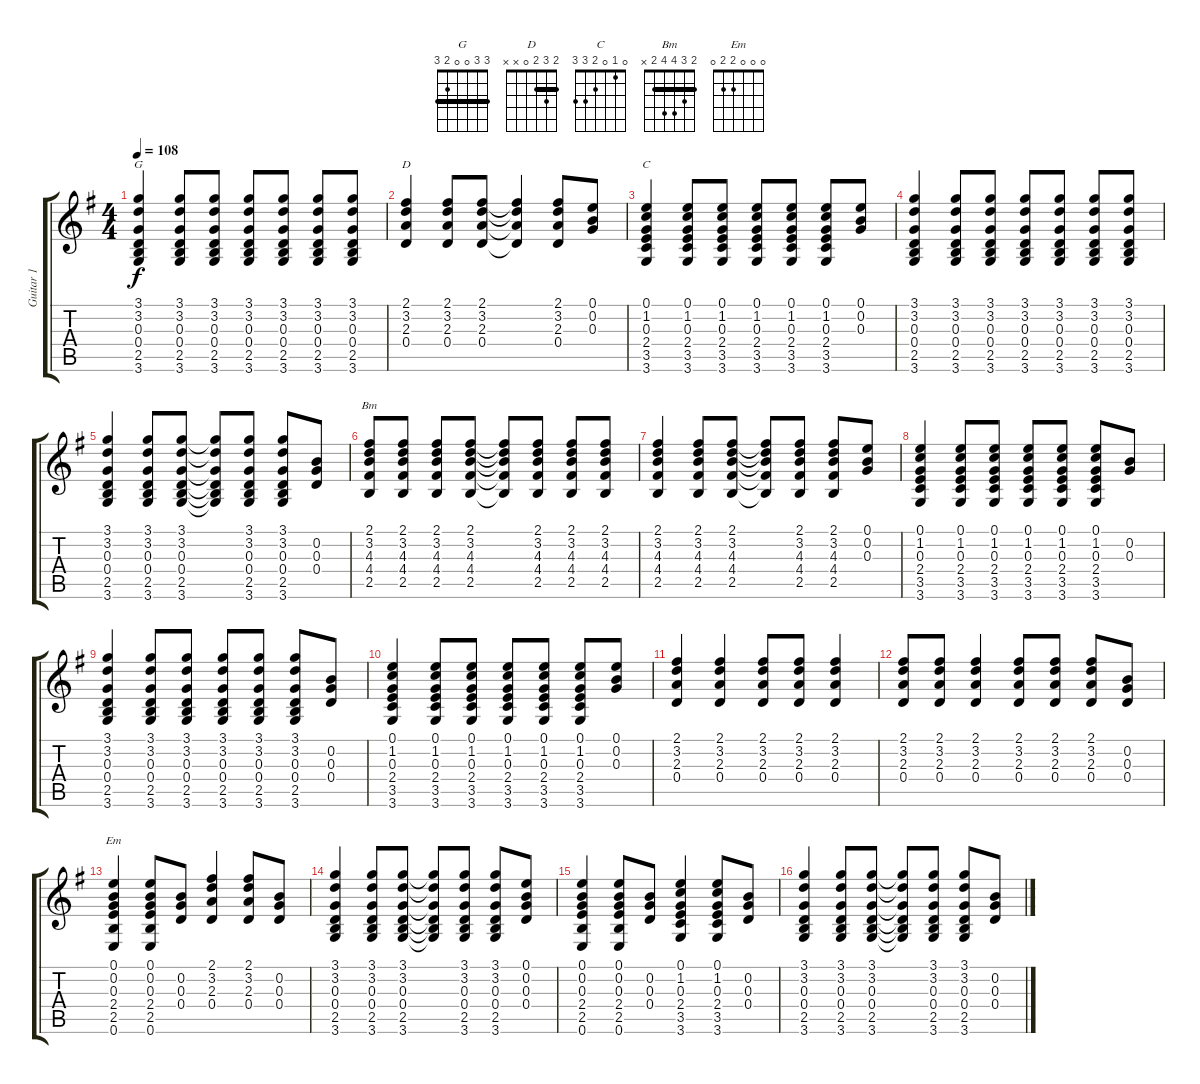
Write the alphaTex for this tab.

\track ("Guitar 1" "Guitar 1") {instrument acousticguitarsteel}
\staff {score tabs}
\tuning (E4 B3 G3 D3 A2 E2) {hide}
\chord ("G" 3 3 0 0 2 3) {barre 3}
\chord ("D" 2 3 2 0 x x) {barre 2}
\chord ("C" 0 1 0 2 3 3)
\chord ("Bm" 2 3 4 4 2 x) {barre 2}
\chord ("Em" 0 0 0 2 2 0)
\ts (4 4)
\tempo 108
\clef g2
\ks g
(3.1 3.2 0.3 0.4 2.5 3.6).4{ch "G" dy f} (3.1 3.2 0.3 0.4 2.5 3.6).8 (3.1 3.2 0.3 0.4 2.5 3.6).8 (3.1 3.2 0.3 0.4 2.5 3.6).8 (3.1 3.2 0.3 0.4 2.5 3.6).8 (3.1 3.2 0.3 0.4 2.5 3.6).8 (3.1 3.2 0.3 0.4 2.5 3.6).8 |
(2.1 3.2 2.3 0.4).4{ch "D"} (2.1 3.2 2.3 0.4).8 (2.1 3.2 2.3 0.4).8 (2.1{t} 3.2{t} 2.3{t} 0.4{t}).4 (2.1 3.2 2.3 0.4).8 (0.1 0.2 0.3).8 |
(0.1 1.2 0.3 2.4 3.5 3.6).4{ch "C"} (0.1 1.2 0.3 2.4 3.5 3.6).8 (0.1 1.2 0.3 2.4 3.5 3.6).8 (0.1 1.2 0.3 2.4 3.5 3.6).8 (0.1 1.2 0.3 2.4 3.5 3.6).8 (0.1 1.2 0.3 2.4 3.5 3.6).8 (0.1 0.2 0.3).8 |
(3.1 3.2 0.3 0.4 2.5 3.6).4 (3.1 3.2 0.3 0.4 2.5 3.6).8 (3.1 3.2 0.3 0.4 2.5 3.6).8 (3.1 3.2 0.3 0.4 2.5 3.6).8 (3.1 3.2 0.3 0.4 2.5 3.6).8 (3.1 3.2 0.3 0.4 2.5 3.6).8 (3.1 3.2 0.3 0.4 2.5 3.6).8 |
(3.1 3.2 0.3 0.4 2.5 3.6).4 (3.1 3.2 0.3 0.4 2.5 3.6).8 (3.1 3.2 0.3 0.4 2.5 3.6).8 (3.1{t} 3.2{t} 0.3{t} 0.4{t} 2.5{t} 3.6{t}).8 (3.1 3.2 0.3 0.4 2.5 3.6).8 (3.1 3.2 0.3 0.4 2.5 3.6).8 (0.2 0.3 0.4).8 |
(2.1 3.2 4.3 4.4 2.5).8{ch "Bm"} (2.1 3.2 4.3 4.4 2.5).8 (2.1 3.2 4.3 4.4 2.5).8 (2.1 3.2 4.3 4.4 2.5).8 (2.1{t} 3.2{t} 4.3{t} 4.4{t} 2.5{t}).8 (2.1 3.2 4.3 4.4 2.5).8 (2.1 3.2 4.3 4.4 2.5).8 (2.1 3.2 4.3 4.4 2.5).8 |
(2.1 3.2 4.3 4.4 2.5).4 (2.1 3.2 4.3 4.4 2.5).8 (2.1 3.2 4.3 4.4 2.5).8 (2.1{t} 3.2{t} 4.3{t} 4.4{t} 2.5{t}).8 (2.1 3.2 4.3 4.4 2.5).8 (2.1 3.2 4.3 4.4 2.5).8 (0.1 0.2 0.3).8 |
(0.1 1.2 0.3 2.4 3.5 3.6).4 (0.1 1.2 0.3 2.4 3.5 3.6).8 (0.1 1.2 0.3 2.4 3.5 3.6).8 (0.1 1.2 0.3 2.4 3.5 3.6).8 (0.1 1.2 0.3 2.4 3.5 3.6).8 (0.1 1.2 0.3 2.4 3.5 3.6).8 (0.2 0.3).8 |
(3.1 3.2 0.3 0.4 2.5 3.6).4 (3.1 3.2 0.3 0.4 2.5 3.6).8 (3.1 3.2 0.3 0.4 2.5 3.6).8 (3.1 3.2 0.3 0.4 2.5 3.6).8 (3.1 3.2 0.3 0.4 2.5 3.6).8 (3.1 3.2 0.3 0.4 2.5 3.6).8 (0.2 0.3 0.4).8 |
(0.1 1.2 0.3 2.4 3.5 3.6).4 (0.1 1.2 0.3 2.4 3.5 3.6).8 (0.1 1.2 0.3 2.4 3.5 3.6).8 (0.1 1.2 0.3 2.4 3.5 3.6).8 (0.1 1.2 0.3 2.4 3.5 3.6).8 (0.1 1.2 0.3 2.4 3.5 3.6).8 (0.1 0.2 0.3).8 |
(2.1 3.2 2.3 0.4).4 (2.1 3.2 2.3 0.4).4 (2.1 3.2 2.3 0.4).8 (2.1 3.2 2.3 0.4).8 (2.1 3.2 2.3 0.4).4 |
(2.1 3.2 2.3 0.4).8 (2.1 3.2 2.3 0.4).8 (2.1 3.2 2.3 0.4).4 (2.1 3.2 2.3 0.4).8 (2.1 3.2 2.3 0.4).8 (2.1 3.2 2.3 0.4).8 (0.2 0.3 0.4).8 |
(0.1 0.2 0.3 2.4 2.5 0.6).4{ch "Em"} (0.1 0.2 0.3 2.4 2.5 0.6).8 (0.2 0.3 0.4).8 (2.1 3.2 2.3 0.4).4 (2.1 3.2 2.3 0.4).8 (0.2 0.3 0.4).8 |
(3.1 3.2 0.3 0.4 2.5 3.6).4 (3.1 3.2 0.3 0.4 2.5 3.6).8 (3.1 3.2 0.3 0.4 2.5 3.6).8 (3.1{t} 3.2{t} 0.3{t} 0.4{t} 2.5{t} 3.6{t}).8 (3.1 3.2 0.3 0.4 2.5 3.6).8 (3.1 3.2 0.3 0.4 2.5 3.6).8 (0.1 0.2 0.3 0.4).8 |
(0.1 0.2 0.3 2.4 2.5 0.6).4 (0.1 0.2 0.3 2.4 2.5 0.6).8 (0.2 0.3 0.4).8 (0.1 1.2 0.3 2.4 3.5 3.6).4 (0.1 1.2 0.3 2.4 3.5 3.6).8 (0.2 0.3 0.4).8 |
(3.1 3.2 0.3 0.4 2.5 3.6).4 (3.1 3.2 0.3 0.4 2.5 3.6).8 (3.1 3.2 0.3 0.4 2.5 3.6).8 (3.1{t} 3.2{t} 0.3{t} 0.4{t} 2.5{t} 3.6{t}).8 (3.1 3.2 0.3 0.4 2.5 3.6).8 (3.1 3.2 0.3 0.4 2.5 3.6).8 (0.2 0.3 0.4).8
